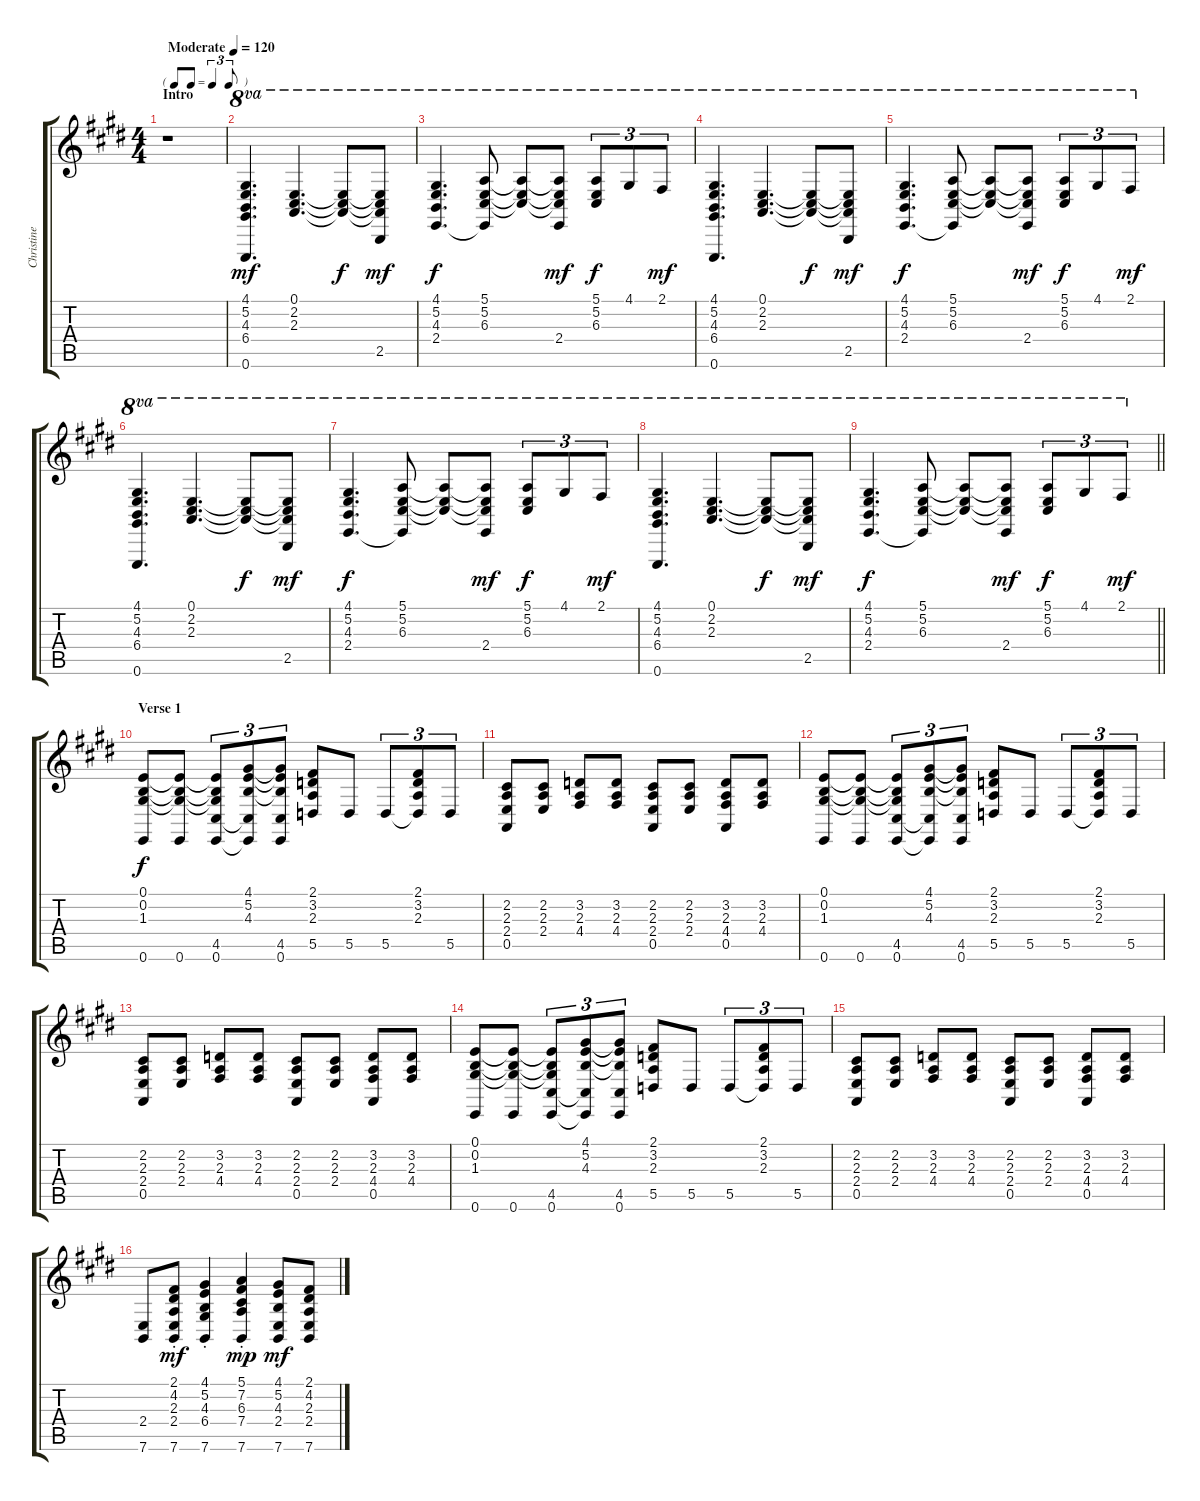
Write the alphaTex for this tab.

\track ("Christine McVie (Acous. Piano)" "Christine ") {instrument acousticgrandpiano}
\staff {score tabs}
\tuning (E4 B3 G3 D3 A2 E2) {hide}
\ts (4 4)
\tf triplet8th
\section ("" "Intro")
\tempo (120 "Moderate")
\clef g2
\ks e
r.1{dy mf instrument acousticgrandpiano} |
(4.1 5.2 4.3 6.4 0.6).4{d ot 8va} (0.1 2.2 2.3).4{d ot 8va} (0.1{t} 2.2{t} 2.3{t}).8{ot 8va dy f} (0.1{t} 2.2{t} 2.3{t} 2.5).8{ot 8va dy mf} |
(4.1 5.2 4.3 2.4).4{d ot 8va dy f} (5.1 5.2 6.3 2.4{t}).8{ot 8va} (5.1{t} 5.2{t} 6.3{t}).8{ot 8va} (5.1{t} 5.2{t} 6.3{t} 2.4).8{ot 8va dy mf} (5.1 5.2 6.3).8{tu (3 2) ot 8va dy f} 4.1.8{tu (3 2) ot 8va} 2.1.8{tu (3 2) ot 8va dy mf} |
(4.1 5.2 4.3 6.4 0.6).4{d ot 8va} (0.1 2.2 2.3).4{d ot 8va} (0.1{t} 2.2{t} 2.3{t}).8{ot 8va dy f} (0.1{t} 2.2{t} 2.3{t} 2.5).8{ot 8va dy mf} |
(4.1 5.2 4.3 2.4).4{d ot 8va dy f} (5.1 5.2 6.3 2.4{t}).8{ot 8va} (5.1{t} 5.2{t} 6.3{t}).8{ot 8va} (5.1{t} 5.2{t} 6.3{t} 2.4).8{ot 8va dy mf} (5.1 5.2 6.3).8{tu (3 2) ot 8va dy f} 4.1.8{tu (3 2) ot 8va} 2.1.8{tu (3 2) ot 8va dy mf} |
(4.1 5.2 4.3 6.4 0.6).4{d ot 8va} (0.1 2.2 2.3).4{d ot 8va} (0.1{t} 2.2{t} 2.3{t}).8{ot 8va dy f} (0.1{t} 2.2{t} 2.3{t} 2.5).8{ot 8va dy mf} |
(4.1 5.2 4.3 2.4).4{d ot 8va dy f} (5.1 5.2 6.3 2.4{t}).8{ot 8va} (5.1{t} 5.2{t} 6.3{t}).8{ot 8va} (5.1{t} 5.2{t} 6.3{t} 2.4).8{ot 8va dy mf} (5.1 5.2 6.3).8{tu (3 2) ot 8va dy f} 4.1.8{tu (3 2) ot 8va} 2.1.8{tu (3 2) ot 8va dy mf} |
(4.1 5.2 4.3 6.4 0.6).4{d ot 8va} (0.1 2.2 2.3).4{d ot 8va} (0.1{t} 2.2{t} 2.3{t}).8{ot 8va dy f} (0.1{t} 2.2{t} 2.3{t} 2.5).8{ot 8va dy mf} |
\barLineRight lightlight
(4.1 5.2 4.3 2.4).4{d ot 8va dy f} (5.1 5.2 6.3 2.4{t}).8{ot 8va} (5.1{t} 5.2{t} 6.3{t}).8{ot 8va} (5.1{t} 5.2{t} 6.3{t} 2.4).8{ot 8va dy mf} (5.1 5.2 6.3).8{tu (3 2) ot 8va dy f} 4.1.8{tu (3 2) ot 8va} 2.1.8{tu (3 2) ot 8va dy mf} |
\section ("" "Verse 1")
(0.1 0.2 1.3 0.6).8{dy f} (0.1{t} 0.2{t} 1.3{t} 0.6).8 (0.1{t} 0.2{t} 1.3{t} 4.5 0.6).8{tu (3 2)} (4.1 5.2 4.3 4.5{t} 0.6{t}).8{tu (3 2)} (4.1{t} 5.2{t} 4.3{t} 4.5 0.6).8{tu (3 2)} (2.1 3.2 2.3 5.5).8 5.5.8 5.5.8{tu (3 2)} (2.1 3.2 2.3 5.5{t}).8{tu (3 2)} 5.5.8{tu (3 2)} |
(2.2 2.3 2.4 0.5).8 (2.2 2.3 2.4).8 (3.2 2.3 4.4).8 (3.2 2.3 4.4).8 (2.2 2.3 2.4 0.5).8 (2.2 2.3 2.4).8 (3.2 2.3 4.4 0.5).8 (3.2 2.3 4.4).8 |
(0.1 0.2 1.3 0.6).8 (0.1{t} 0.2{t} 1.3{t} 0.6).8 (0.1{t} 0.2{t} 1.3{t} 4.5 0.6).8{tu (3 2)} (4.1 5.2 4.3 4.5{t} 0.6{t}).8{tu (3 2)} (4.1{t} 5.2{t} 4.3{t} 4.5 0.6).8{tu (3 2)} (2.1 3.2 2.3 5.5).8 5.5.8 5.5.8{tu (3 2)} (2.1 3.2 2.3 5.5{t}).8{tu (3 2)} 5.5.8{tu (3 2)} |
(2.2 2.3 2.4 0.5).8 (2.2 2.3 2.4).8 (3.2 2.3 4.4).8 (3.2 2.3 4.4).8 (2.2 2.3 2.4 0.5).8 (2.2 2.3 2.4).8 (3.2 2.3 4.4 0.5).8 (3.2 2.3 4.4).8 |
(0.1 0.2 1.3 0.6).8 (0.1{t} 0.2{t} 1.3{t} 0.6).8 (0.1{t} 0.2{t} 1.3{t} 4.5 0.6).8{tu (3 2)} (4.1 5.2 4.3 4.5{t} 0.6{t}).8{tu (3 2)} (4.1{t} 5.2{t} 4.3{t} 4.5 0.6).8{tu (3 2)} (2.1 3.2 2.3 5.5).8 5.5.8 5.5.8{tu (3 2)} (2.1 3.2 2.3 5.5{t}).8{tu (3 2)} 5.5.8{tu (3 2)} |
(2.2 2.3 2.4 0.5).8 (2.2 2.3 2.4).8 (3.2 2.3 4.4).8 (3.2 2.3 4.4).8 (2.2 2.3 2.4 0.5).8 (2.2 2.3 2.4).8 (3.2 2.3 4.4 0.5).8 (3.2 2.3 4.4).8 |
(2.4 7.6).8 (2.1{st} 4.2{st} 2.3 2.4 7.6).8{dy mf} (4.1 5.2{st} 4.3 6.4 7.6).4 (5.1{st} 7.2{st} 6.3{st} 7.4 7.6{st}).4{dy mp} (4.1 5.2 4.3 2.4 7.6).8{dy mf} (2.1 4.2 2.3 2.4 7.6).8
